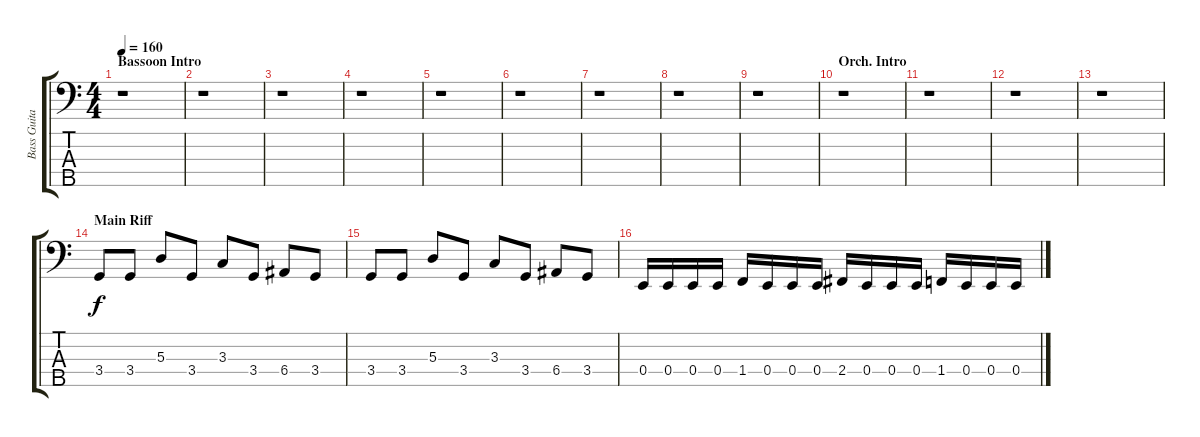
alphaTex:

\track ("Bass Guitar" "Bass Guita") {instrument electricbasspick}
\staff {score tabs}
\tuning (G2 D2 A1 E1 B0) {hide}
\ts (4 4)
\section ("" "Bassoon Intro")
\tempo 160
\clef f4
\ks c
r.1{dy f instrument electricbasspick} |
r.1 |
r.1 |
r.1 |
r.1 |
r.1 |
r.1 |
r.1 |
r.1 |
\section ("" "Orch. Intro")
r.1 |
r.1 |
r.1 |
r.1 |
\section ("" "Main Riff")
3.4.8 3.4.8 5.3.8 3.4.8 3.3.8 3.4.8 6.4.8 3.4.8 |
3.4.8 3.4.8 5.3.8 3.4.8 3.3.8 3.4.8 6.4.8 3.4.8 |
0.4.16 0.4.16 0.4.16 0.4.16 1.4.16 0.4.16 0.4.16 0.4.16 2.4.16 0.4.16 0.4.16 0.4.16 1.4.16 0.4.16 0.4.16 0.4.16
